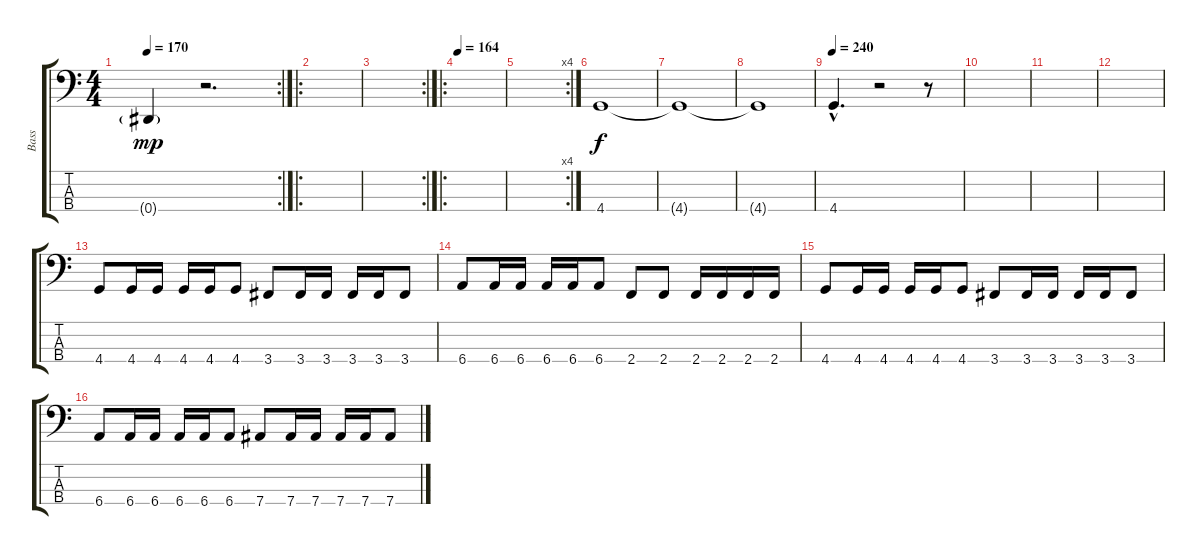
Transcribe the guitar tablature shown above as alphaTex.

\track ("Bass" "Bass") {instrument electricbasspick}
\staff {score tabs}
\tuning (Gb2 Db2 Ab1 Eb1) {hide}
\rc 2
\ts (4 4)
\tempo 170
\clef f4
\ks c
0.4{g}.4{dy mp} r.2{d} |
\ro
|
\rc 2
|
\ro
\tempo 164
|
\rc 4
|
4.4.1{dy f} |
4.4{t}.1 |
4.4{t}.1 |
\tempo 240
4.4{hac}.4{d} r.2 r.8 |
|
|
|
4.4.8 4.4.16 4.4.16 4.4.16 4.4.16 4.4.8 3.4.8 3.4.16 3.4.16 3.4.16 3.4.16 3.4.8 |
6.4.8 6.4.16 6.4.16 6.4.16 6.4.16 6.4.8 2.4.8 2.4.8 2.4.16 2.4.16 2.4.16 2.4.16 |
4.4.8 4.4.16 4.4.16 4.4.16 4.4.16 4.4.8 3.4.8 3.4.16 3.4.16 3.4.16 3.4.16 3.4.8 |
6.4.8 6.4.16 6.4.16 6.4.16 6.4.16 6.4.8 7.4.8 7.4.16 7.4.16 7.4.16 7.4.16 7.4.8
